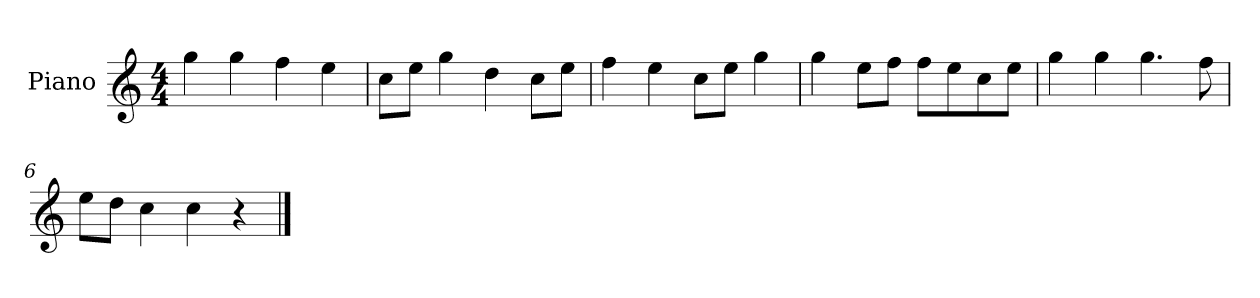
**kern
*part1
*staff1
*I"Piano
*I'P-no
*clefG2
*k[]
*M4/4
*MM90
=1
4gg\
4gg\
4ff\
4ee\
=2
8cc\L
8ee\J
4gg\
4dd\
8cc\L
8ee\J
=3
4ff\
4ee\
8cc\L
8ee\J
4gg\
=4
4gg\
8ee\L
8ff\J
8ff\L
8ee\
8cc\
8ee\J
=5
4gg\
4gg\
4.gg\
8ff\
=6
8ee\L
8dd\J
4cc\
4cc\
4r
==
*-
